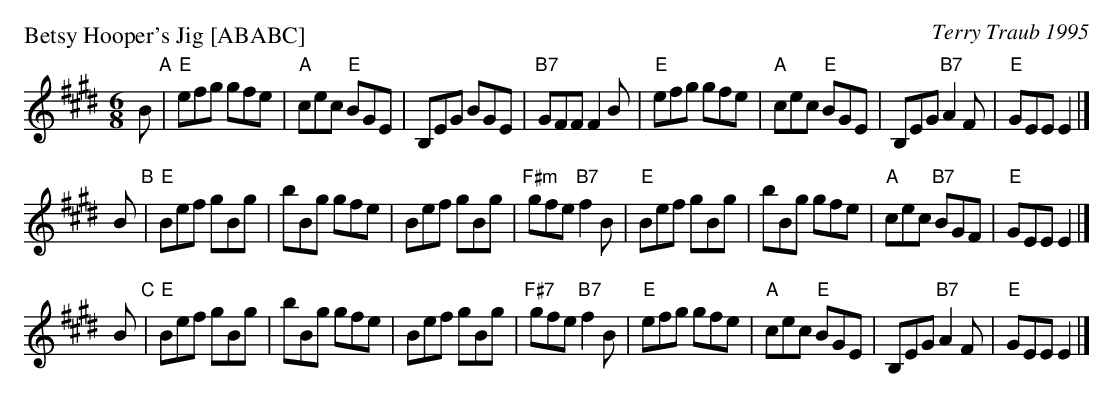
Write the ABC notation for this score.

X:1
P: Betsy Hooper's Jig [ABABC]
C: Terry Traub 1995
M: 6/8
L: 1/8
K: E
B "A"\
| "E"efg gfe | "A"cec "E"BGE | B,EG BGE | "B7"GFF F2B \
| "E"efg gfe | "A"cec "E"BGE | B,EG "B7"A2F | "E"GEE E2 |]
B "B"\
| "E"Bef gBg | bBg gfe | Bef gBg | "F#m"gfe "B7"f2B \
| "E"Bef gBg | bBg gfe | "A"cec "B7"BGF | "E"GEE E2 |]
B "C"\
| "E"Bef gBg | bBg gfe | Bef gBg | "F#7"gfe "B7"f2B \
| "E"efg gfe | "A"cec "E"BGE | B,EG "B7"A2F | "E"GEE E2 |]
